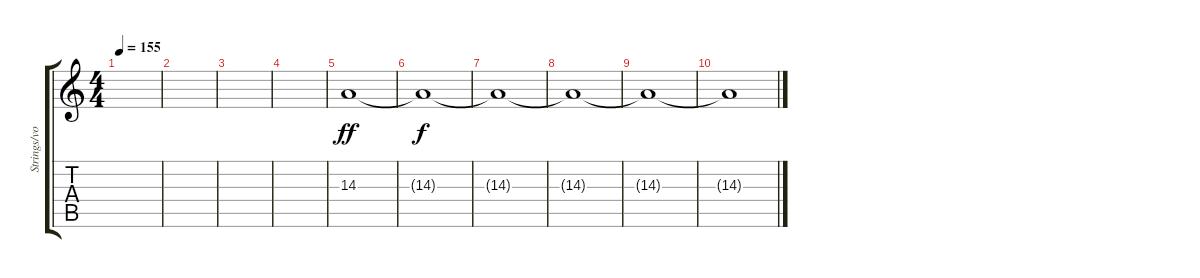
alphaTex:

\track ("Strings/vocal backup" "Strings/vo") {instrument cello}
\staff {score tabs}
\tuning (E4 B3 G3 D3 A2 E2) {hide}
\ts (4 4)
\tempo 155
\clef g2
\ks c
|
|
|
|
14.3.1{dy ff volume 16 instrument oboe} |
14.3{t}.1{dy f} |
14.3{t}.1 |
14.3{t}.1 |
14.3{t}.1 |
14.3{t}.1
